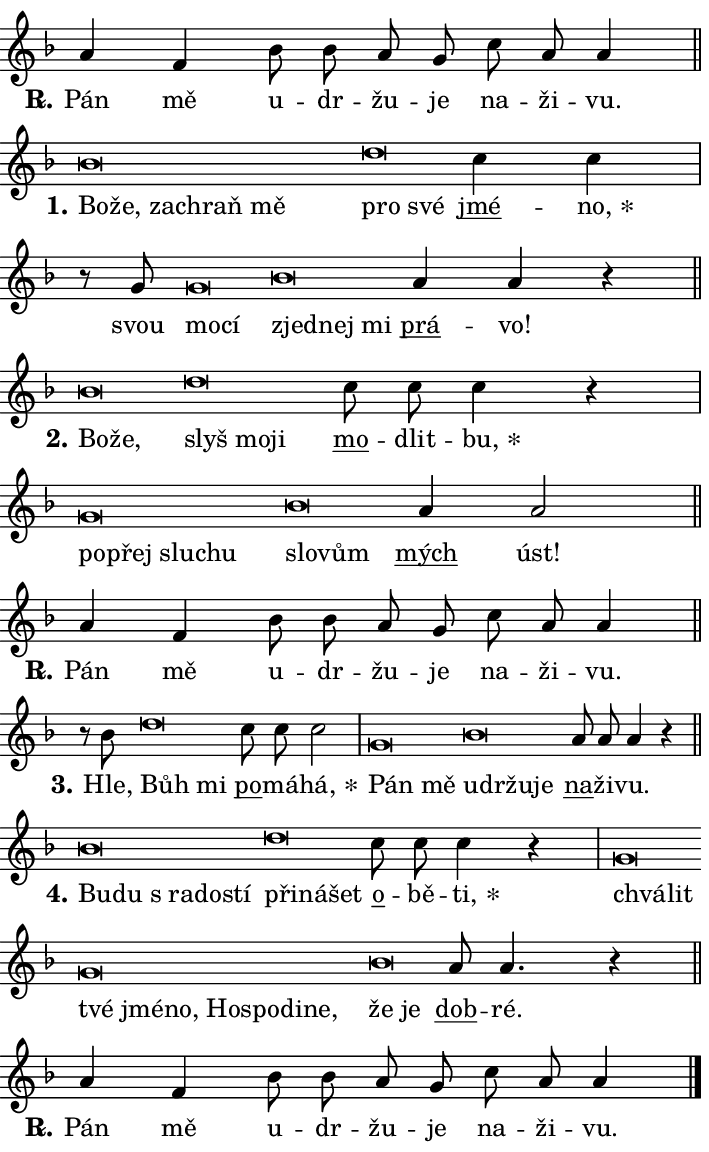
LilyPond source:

\version "2.24.0"
\header { tagline = "" }
\paper {
  indent = 0\cm
  top-margin = 0\cm
  right-margin = 0.13\cm % to fit lyric hyphens
  bottom-margin = 0\cm
  left-margin = 0\cm
  paper-width = 12\cm
  page-breaking = #ly:one-page-breaking
  system-system-spacing.basic-distance = #11
  score-system-spacing.basic-distance = #11
  ragged-last = ##f
}


%% Author: Thomas Morley
%% https://lists.gnu.org/archive/html/lilypond-user/2020-05/msg00002.html
#(define (line-position grob)
"Returns position of @var[grob} in current system:
   @code{'start}, if at first time-step
   @code{'end}, if at last time-step
   @code{'middle} otherwise
"
  (let* ((col (ly:item-get-column grob))
         (ln (ly:grob-object col 'left-neighbor))
         (rn (ly:grob-object col 'right-neighbor))
         (col-to-check-left (if (ly:grob? ln) ln col))
         (col-to-check-right (if (ly:grob? rn) rn col))
         (break-dir-left
           (and
             (ly:grob-property col-to-check-left 'non-musical #f)
             (ly:item-break-dir col-to-check-left)))
         (break-dir-right
           (and
             (ly:grob-property col-to-check-right 'non-musical #f)
             (ly:item-break-dir col-to-check-right))))
        (cond ((eqv? 1 break-dir-left) 'start)
              ((eqv? -1 break-dir-right) 'end)
              (else 'middle))))

#(define (tranparent-at-line-position vctor)
  (lambda (grob)
  "Relying on @code{line-position} select the relevant enry from @var{vctor}.
Used to determine transparency,"
    (case (line-position grob)
      ((end) (not (vector-ref vctor 0)))
      ((middle) (not (vector-ref vctor 1)))
      ((start) (not (vector-ref vctor 2))))))

noteHeadBreakVisibility =
#(define-music-function (break-visibility)(vector?)
"Makes @code{NoteHead}s transparent relying on @var{break-visibility}"
#{
  \override NoteHead.transparent =
    #(tranparent-at-line-position break-visibility)
#})

#(define delete-ledgers-for-transparent-note-heads
  (lambda (grob)
    "Reads whether a @code{NoteHead} is transparent.
If so this @code{NoteHead} is removed from @code{'note-heads} from
@var{grob}, which is supposed to be @code{LedgerLineSpanner}.
As a result ledgers are not printed for this @code{NoteHead}"
    (let* ((nhds-array (ly:grob-object grob 'note-heads))
           (nhds-list
             (if (ly:grob-array? nhds-array)
                 (ly:grob-array->list nhds-array)
                 '()))
           ;; Relies on the transparent-property being done before
           ;; Staff.LedgerLineSpanner.after-line-breaking is executed.
           ;; This is fragile ...
           (to-keep
             (remove
               (lambda (nhd)
                 (ly:grob-property nhd 'transparent #f))
               nhds-list)))
      ;; TODO find a better method to iterate over grob-arrays, similiar
      ;; to filter/remove etc for lists
      ;; For now rebuilt from scratch
      (set! (ly:grob-object grob 'note-heads)  '())
      (for-each
        (lambda (nhd)
          (ly:pointer-group-interface::add-grob grob 'note-heads nhd))
        to-keep))))

squashNotes = {
  \override NoteHead.X-extent = #'(-0.2 . 0.2)
  \override NoteHead.Y-extent = #'(-0.75 . 0)
  \override NoteHead.stencil =
    #(lambda (grob)
       (let ((pos (ly:grob-property grob 'staff-position)))
         (begin
           (if (< pos -7) (display "ERROR: Lower brevis then expected\n") (display ""))
           (if (<= pos -6) ly:text-interface::print ly:note-head::print))))
}
unSquashNotes = {
  \revert NoteHead.X-extent
  \revert NoteHead.Y-extent
  \revert NoteHead.stencil
}

hideNotes = \noteHeadBreakVisibility #begin-of-line-visible
unHideNotes = \noteHeadBreakVisibility #all-visible

% work-around for resetting accidentals
% https://lilypond.org/doc/v2.23/Documentation/notation/displaying-rhythms#unmetered-music
cadenzaMeasure = {
  \cadenzaOff
  \partial 1024 s1024
  \cadenzaOn
}

#(define-markup-command (accent layout props text) (markup?)
  "Underline accented syllable"
  (interpret-markup layout props
    #{\markup \override #'(offset . 4.3) \underline { #text }#}))

responsum = \markup \concat {
  "R" \hspace #-1.05 \path #0.1 #'((moveto 0 0.07) (lineto 0.9 0.8)) \hspace #0.05 "."
}

spaceSize = #0.6828661417322834 % exact space size for TeX Gyre Schola

\layout {
  \context {
    \Staff
    \remove "Time_signature_engraver"
    \override LedgerLineSpanner.after-line-breaking = #delete-ledgers-for-transparent-note-heads
  }
  \context {
    \Lyrics {
      \override LyricSpace.minimum-distance = \spaceSize
      \override LyricText.font-name = #"TeX Gyre Schola"
      \override LyricText.font-size = 1
      \override StanzaNumber.font-name = #"TeX Gyre Schola Bold"
      \override StanzaNumber.font-size = 1
    }
  }
  \context {
    \Score 
    \override NoteHead.text =
      #(lambda (grob) 
        (let ((pos (ly:grob-property grob 'staff-position)))
          #{\markup {
            \combine
              \halign #-0.55 \raise #(if (= pos -6) 0 0.5) \override #'(thickness . 2) \draw-line #'(3.2 . 0)
              \musicglyph "noteheads.sM1"
          }#}))
  }
}

% magnetic-lyrics.ily
%
%   written by
%     Jean Abou Samra <jean@abou-samra.fr>
%     Werner Lemberg <wl@gnu.org>
%
%   adapted by
%     Jiri Hon <jiri.hon@gmail.com>
%
% Version 2022-Apr-15

% https://www.mail-archive.com/lilypond-user@gnu.org/msg149350.html

#(define (Left_hyphen_pointer_engraver context)
   "Collect syllable-hyphen-syllable occurrences in lyrics and store
them in properties.  This engraver only looks to the left.  For
example, if the lyrics input is @code{foo -- bar}, it does the
following.

@itemize @bullet
@item
Set the @code{text} property of the @code{LyricHyphen} grob between
@q{foo} and @q{bar} to @code{foo}.

@item
Set the @code{left-hyphen} property of the @code{LyricText} grob with
text @q{foo} to the @code{LyricHyphen} grob between @q{foo} and
@q{bar}.
@end itemize

Use this auxiliary engraver in combination with the
@code{lyric-@/text::@/apply-@/magnetic-@/offset!} hook."
   (let ((hyphen #f)
         (text #f))
     (make-engraver
      (acknowledgers
       ((lyric-syllable-interface engraver grob source-engraver)
        (set! text grob)))
      (end-acknowledgers
       ((lyric-hyphen-interface engraver grob source-engraver)
        ;(when (not (grob::has-interface grob 'lyric-space-interface))
          (set! hyphen grob)));)
      ((stop-translation-timestep engraver)
       (when (and text hyphen)
         (ly:grob-set-object! text 'left-hyphen hyphen))
       (set! text #f)
       (set! hyphen #f)))))

#(define (lyric-text::apply-magnetic-offset! grob)
   "If the space between two syllables is less than the value in
property @code{LyricText@/.details@/.squash-threshold}, move the right
syllable to the left so that it gets concatenated with the left
syllable.

Use this function as a hook for
@code{LyricText@/.after-@/line-@/breaking} if the
@code{Left_@/hyphen_@/pointer_@/engraver} is active."
   (let ((hyphen (ly:grob-object grob 'left-hyphen #f)))
     (when hyphen
       (let ((left-text (ly:spanner-bound hyphen LEFT)))
         (when (grob::has-interface left-text 'lyric-syllable-interface)
           (let* ((common (ly:grob-common-refpoint grob left-text X))
                  (this-x-ext (ly:grob-extent grob common X))
                  (left-x-ext
                   (begin
                     ;; Trigger magnetism for left-text.
                     (ly:grob-property left-text 'after-line-breaking)
                     (ly:grob-extent left-text common X)))
                  ;; `delta` is the gap width between two syllables.
                  (delta (- (interval-start this-x-ext)
                            (interval-end left-x-ext)))
                  (details (ly:grob-property grob 'details))
                  (threshold (assoc-get 'squash-threshold details 0.2)))
             (when (< delta threshold)
               (let* (;; We have to manipulate the input text so that
                      ;; ligatures crossing syllable boundaries are not
                      ;; disabled.  For languages based on the Latin
                      ;; script this is essentially a beautification.
                      ;; However, for non-Western scripts it can be a
                      ;; necessity.
                      (lt (ly:grob-property left-text 'text))
                      (rt (ly:grob-property grob 'text))
                      (is-space (grob::has-interface hyphen 'lyric-space-interface))
                      (space (if is-space " " ""))
                      (extra-delta (if is-space spaceSize 0))
                      ;; Append new syllable.
                      (ltrt-space (if (and (string? lt) (string? rt))
                                (string-append lt space rt)
                                (make-concat-markup (list lt space rt))))
                      ;; Right-align `ltrt` to the right side.
                      (ltrt-space-markup (grob-interpret-markup
                               grob
                               (make-translate-markup
                                (cons (interval-length this-x-ext) 0)
                                (make-right-align-markup ltrt-space)))))
                 (begin
                   ;; Don't print `left-text`.
                   (ly:grob-set-property! left-text 'stencil #f)
                   ;; Set text and stencil (which holds all collected
                   ;; syllables so far) and shift it to the left.
                   (ly:grob-set-property! grob 'text ltrt-space)
                   (ly:grob-set-property! grob 'stencil ltrt-space-markup)
                   (ly:grob-translate-axis! grob (- (- delta extra-delta)) X))))))))))


#(define (lyric-hyphen::displace-bounds-first grob)
   ;; Make very sure this callback isn't triggered too early.
   (let ((left (ly:spanner-bound grob LEFT))
         (right (ly:spanner-bound grob RIGHT)))
     (ly:grob-property left 'after-line-breaking)
     (ly:grob-property right 'after-line-breaking)
     (ly:lyric-hyphen::print grob)))

squashThreshold = #0.4

\layout {
  \context {
    \Lyrics
    \consists #Left_hyphen_pointer_engraver
    \override LyricText.after-line-breaking =
      #lyric-text::apply-magnetic-offset!
    \override LyricHyphen.stencil = #lyric-hyphen::displace-bounds-first
    \override LyricText.details.squash-threshold = \squashThreshold
    \override LyricHyphen.minimum-distance = 0
    \override LyricHyphen.minimum-length = \squashThreshold
  }
}

squashText = \override LyricText.details.squash-threshold = 9999
unSquashText = \override LyricText.details.squash-threshold = \squashThreshold

leftText = \override LyricText.self-alignment-X = #LEFT
unLeftText = \revert LyricText.self-alignment-X

starOffset = #(lambda (grob) 
                (let ((x_offset (ly:self-alignment-interface::aligned-on-x-parent grob)))
                  (if (= x_offset 0) 0 (+ x_offset 1.2))))

star = #(define-music-function (syllable)(string?)
"Append star separator at the end of a syllable"
#{
  \once \override LyricText.X-offset = #starOffset
  \lyricmode { \markup {
    #syllable
    \override #'((font-name . "TeX Gyre Schola Bold")) \hspace #0.2 \lower #0.65 \larger "*"
  } }
#})

starAccent = #(define-music-function (syllable)(string?)
"Append star separator at the end of a syllable and make accent"
#{
  \once \override LyricText.X-offset = #starOffset
  \lyricmode { \markup {
    \accent #syllable
    \override #'((font-name . "TeX Gyre Schola Bold")) \hspace #0.2 \lower #0.65 \larger "*"
  } }
#})

breath = #(define-music-function (syllable)(string?)
"Append breathing indicator at the end of a syllable"
#{
  \lyricmode { \markup { #syllable "+" } }
#})

optionalBreath = #(define-music-function (syllable)(string?)
"Append optional breathing indicator at the end of a syllable"
#{
  \lyricmode { \markup { #syllable "(+)" } }
#})


\score {
    <<
        \new Voice = "melody" { \cadenzaOn \key f \major \relative { a'4 f bes8 bes a g c a a4 \cadenzaMeasure \bar "||" \break } }
        \new Lyrics \lyricsto "melody" { \lyricmode { \set stanza = \responsum
Pán mě u -- dr -- žu -- je na -- ži -- vu. } }
    >>
    \layout {}
}

\score {
    <<
        \new Voice = "melody" { \cadenzaOn \key f \major \relative { \squashNotes bes'\breve*1/16 \hideNotes \breve*1/16 \bar "" \breve*1/16 \bar "" \breve*1/16 \breve*1/16 \bar "" \unHideNotes \unSquashNotes \squashNotes d\breve*1/16 \hideNotes \breve*1/16 \bar "" \unHideNotes \unSquashNotes \bar "" c4 c \cadenzaMeasure \bar "|" r8 g8 \squashNotes g\breve*1/16 \hideNotes \breve*1/16 \bar "" \unHideNotes \unSquashNotes \squashNotes bes\breve*1/16 \hideNotes \breve*1/16 \breve*1/16 \bar "" \unHideNotes \unSquashNotes \bar "" a4 a r \cadenzaMeasure \bar "||" \break } }
        \new Lyrics \lyricsto "melody" { \lyricmode { \set stanza = "1."
\leftText Bo -- \squashText že, za -- chraň mě \unSquashText pro \squashText své \unLeftText \unSquashText \markup \accent jmé -- \star no, svou \leftText mo -- \squashText cí \unSquashText zjed -- \squashText nej mi \unLeftText \unSquashText \markup \accent prá -- vo! } }
    >>
    \layout {}
}

\score {
    <<
        \new Voice = "melody" { \cadenzaOn \key f \major \relative { \squashNotes bes'\breve*1/16 \hideNotes \breve*1/16 \bar "" \unHideNotes \unSquashNotes \squashNotes d\breve*1/16 \hideNotes \breve*1/16 \breve*1/16 \bar "" \unHideNotes \unSquashNotes \bar "" c8 c c4 r \cadenzaMeasure \bar "|" \squashNotes g\breve*1/16 \hideNotes \breve*1/16 \bar "" \breve*1/16 \breve*1/16 \bar "" \unHideNotes \unSquashNotes \squashNotes bes\breve*1/16 \hideNotes \breve*1/16 \bar "" \unHideNotes \unSquashNotes \bar "" a4 a2 \cadenzaMeasure \bar "||" \break } }
        \new Lyrics \lyricsto "melody" { \lyricmode { \set stanza = "2."
\leftText Bo -- \squashText že, \unSquashText slyš \squashText mo -- ji \unLeftText \unSquashText \markup \accent mo -- dlit -- \star bu, \leftText po -- \squashText přej slu -- chu \unSquashText slo -- \squashText vům \unLeftText \unSquashText \markup \accent mých úst! } }
    >>
    \layout {}
}

\score {
    <<
        \new Voice = "melody" { \cadenzaOn \key f \major \relative { a'4 f bes8 bes a g c a a4 \cadenzaMeasure \bar "||" \break } }
        \new Lyrics \lyricsto "melody" { \lyricmode { \set stanza = \responsum
Pán mě u -- dr -- žu -- je na -- ži -- vu. } }
    >>
    \layout {}
}

\score {
    <<
        \new Voice = "melody" { \cadenzaOn \key f \major \relative { r8 bes'8 \squashNotes d\breve*1/16 \hideNotes \breve*1/16 \bar "" \unHideNotes \unSquashNotes \bar "" c8 c c2 \cadenzaMeasure \bar "|" \squashNotes g\breve*1/16 \hideNotes \breve*1/16 \bar "" \unHideNotes \unSquashNotes \squashNotes bes\breve*1/16 \hideNotes \breve*1/16 \bar "" \breve*1/16 \breve*1/16 \bar "" \unHideNotes \unSquashNotes \bar "" a8 a a4 r \cadenzaMeasure \bar "||" \break } }
        \new Lyrics \lyricsto "melody" { \lyricmode { \set stanza = "3."
Hle, \leftText Bůh \squashText mi \unLeftText \unSquashText \markup \accent po -- má -- \star há, \leftText Pán \squashText mě \unSquashText u -- \squashText dr -- žu -- je \unLeftText \unSquashText \markup \accent na -- ži -- vu. } }
    >>
    \layout {}
}

\score {
    <<
        \new Voice = "melody" { \cadenzaOn \key f \major \relative { \squashNotes bes'\breve*1/16 \hideNotes \breve*1/16 \bar "" \breve*1/16 \bar "" \breve*1/16 \breve*1/16 \bar "" \unHideNotes \unSquashNotes \squashNotes d\breve*1/16 \hideNotes \breve*1/16 \breve*1/16 \bar "" \unHideNotes \unSquashNotes \bar "" c8 c c4 r \cadenzaMeasure \bar "|" \squashNotes g\breve*1/16 \hideNotes \breve*1/16 \bar "" \breve*1/16 \bar "" \breve*1/16 \bar "" \breve*1/16 \bar "" \breve*1/16 \bar "" \breve*1/16 \bar "" \breve*1/16 \breve*1/16 \bar "" \unHideNotes \unSquashNotes \squashNotes bes\breve*1/16 \hideNotes \breve*1/16 \bar "" \unHideNotes \unSquashNotes \bar "" a8 a4. r4 \cadenzaMeasure \bar "||" \break } }
        \new Lyrics \lyricsto "melody" { \lyricmode { \set stanza = "4."
\leftText Bu -- \squashText du "s ra" -- do -- stí \unSquashText při -- \squashText ná -- šet \unLeftText \unSquashText \markup \accent o -- bě -- \star ti, \leftText chvá -- \squashText lit tvé jmé -- no, Ho -- spo -- di -- ne, \unSquashText že \squashText je \unLeftText \unSquashText \markup \accent dob -- ré. } }
    >>
    \layout {}
}

\score {
    <<
        \new Voice = "melody" { \cadenzaOn \key f \major \relative { a'4 f bes8 bes a g c a a4 \cadenzaMeasure \bar "||" \break } \bar "|." }
        \new Lyrics \lyricsto "melody" { \lyricmode { \set stanza = \responsum
Pán mě u -- dr -- žu -- je na -- ži -- vu. } }
    >>
    \layout {}
}
